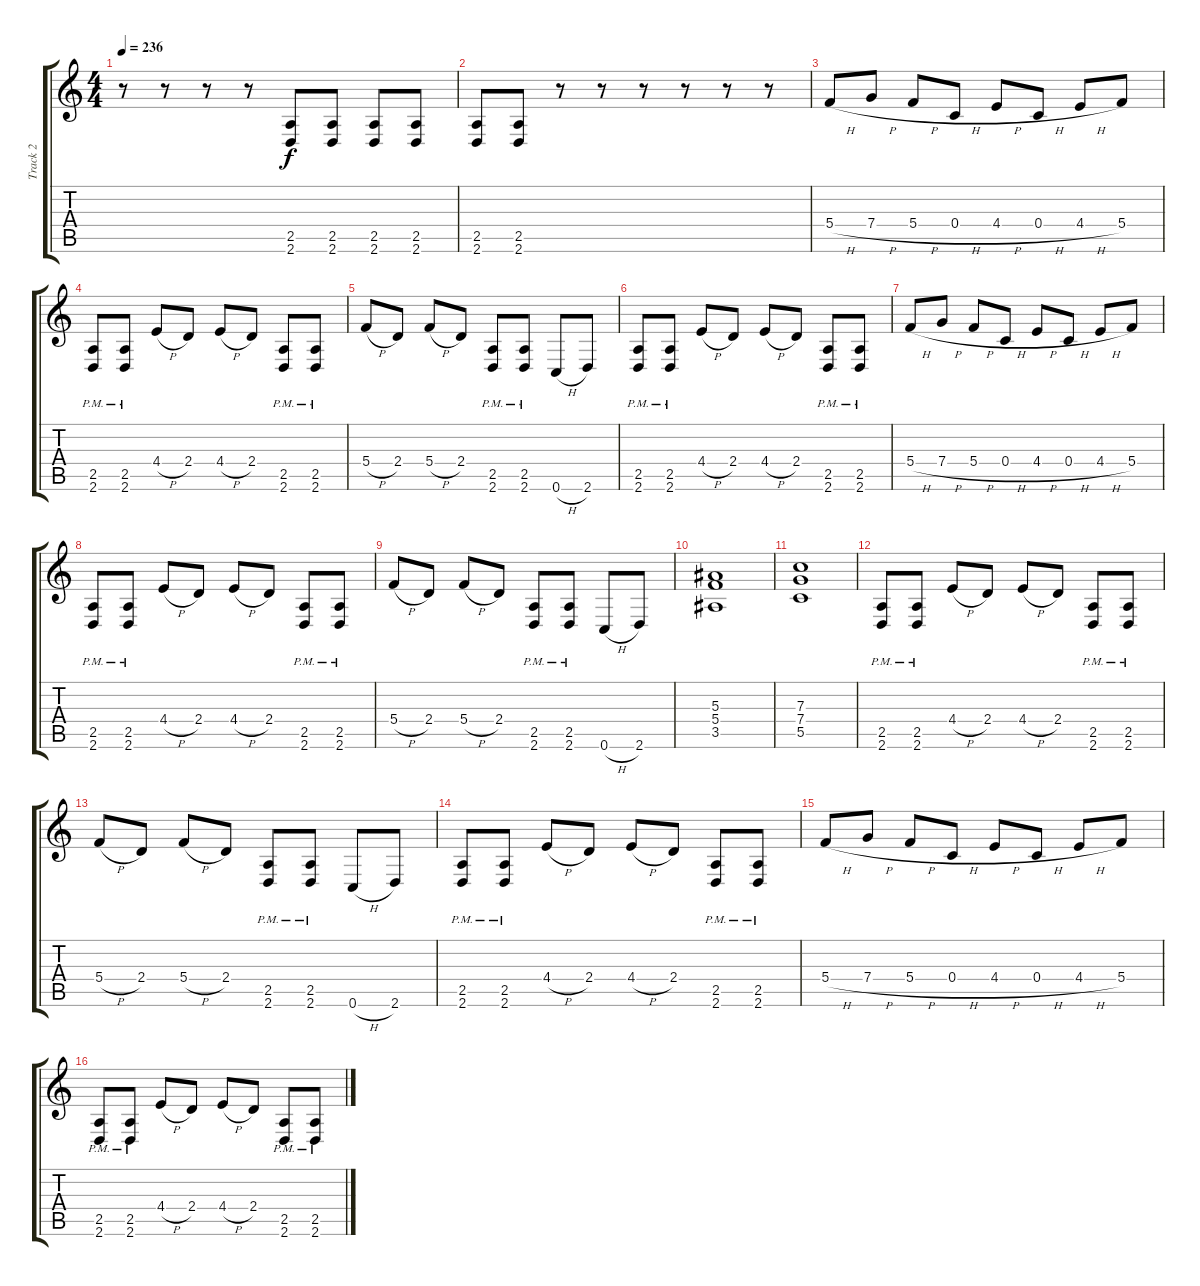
\track ("Track 2" "Track 2") {instrument distortionguitar}
\staff {score tabs}
\tuning (D4 A3 F3 C3 G2 C2) {hide}
\ts (4 4)
\tempo 236
\clef g2
\ks c
r.8{dy f} r.8 r.8 r.8 (2.5 2.6).8 (2.5 2.6).8 (2.5 2.6).8 (2.5 2.6).8 |
(2.5 2.6).8 (2.5 2.6).8 r.8 r.8 r.8 r.8 r.8 r.8 |
5.4{h}.8 7.4{h}.8 5.4{h}.8 0.4{h}.8 4.4{h}.8 0.4{h}.8 4.4{h}.8 5.4.8 |
(2.5{pm} 2.6{pm}).8 (2.5{pm} 2.6{pm}).8 4.4{h}.8 2.4.8 4.4{h}.8 2.4.8 (2.5{pm} 2.6{pm}).8 (2.5{pm} 2.6{pm}).8 |
5.4{h}.8 2.4.8 5.4{h}.8 2.4.8 (2.5{pm} 2.6{pm}).8 (2.5{pm} 2.6{pm}).8 0.6{h}.8 2.6.8 |
(2.5{pm} 2.6{pm}).8 (2.5{pm} 2.6{pm}).8 4.4{h}.8 2.4.8 4.4{h}.8 2.4.8 (2.5{pm} 2.6{pm}).8 (2.5{pm} 2.6{pm}).8 |
5.4{h}.8 7.4{h}.8 5.4{h}.8 0.4{h}.8 4.4{h}.8 0.4{h}.8 4.4{h}.8 5.4.8 |
(2.5{pm} 2.6{pm}).8 (2.5{pm} 2.6{pm}).8 4.4{h}.8 2.4.8 4.4{h}.8 2.4.8 (2.5{pm} 2.6{pm}).8 (2.5{pm} 2.6{pm}).8 |
5.4{h}.8 2.4.8 5.4{h}.8 2.4.8 (2.5{pm} 2.6{pm}).8 (2.5{pm} 2.6{pm}).8 0.6{h}.8 2.6.8 |
(5.3 5.4 3.5).1 |
(7.3 7.4 5.5).1 |
(2.5{pm} 2.6{pm}).8 (2.5{pm} 2.6{pm}).8 4.4{h}.8 2.4.8 4.4{h}.8 2.4.8 (2.5{pm} 2.6{pm}).8 (2.5{pm} 2.6{pm}).8 |
5.4{h}.8 2.4.8 5.4{h}.8 2.4.8 (2.5{pm} 2.6{pm}).8 (2.5{pm} 2.6{pm}).8 0.6{h}.8 2.6.8 |
(2.5{pm} 2.6{pm}).8 (2.5{pm} 2.6{pm}).8 4.4{h}.8 2.4.8 4.4{h}.8 2.4.8 (2.5{pm} 2.6{pm}).8 (2.5{pm} 2.6{pm}).8 |
5.4{h}.8 7.4{h}.8 5.4{h}.8 0.4{h}.8 4.4{h}.8 0.4{h}.8 4.4{h}.8 5.4.8 |
(2.5{pm} 2.6{pm}).8 (2.5{pm} 2.6{pm}).8 4.4{h}.8 2.4.8 4.4{h}.8 2.4.8 (2.5{pm} 2.6{pm}).8 (2.5{pm} 2.6{pm}).8
